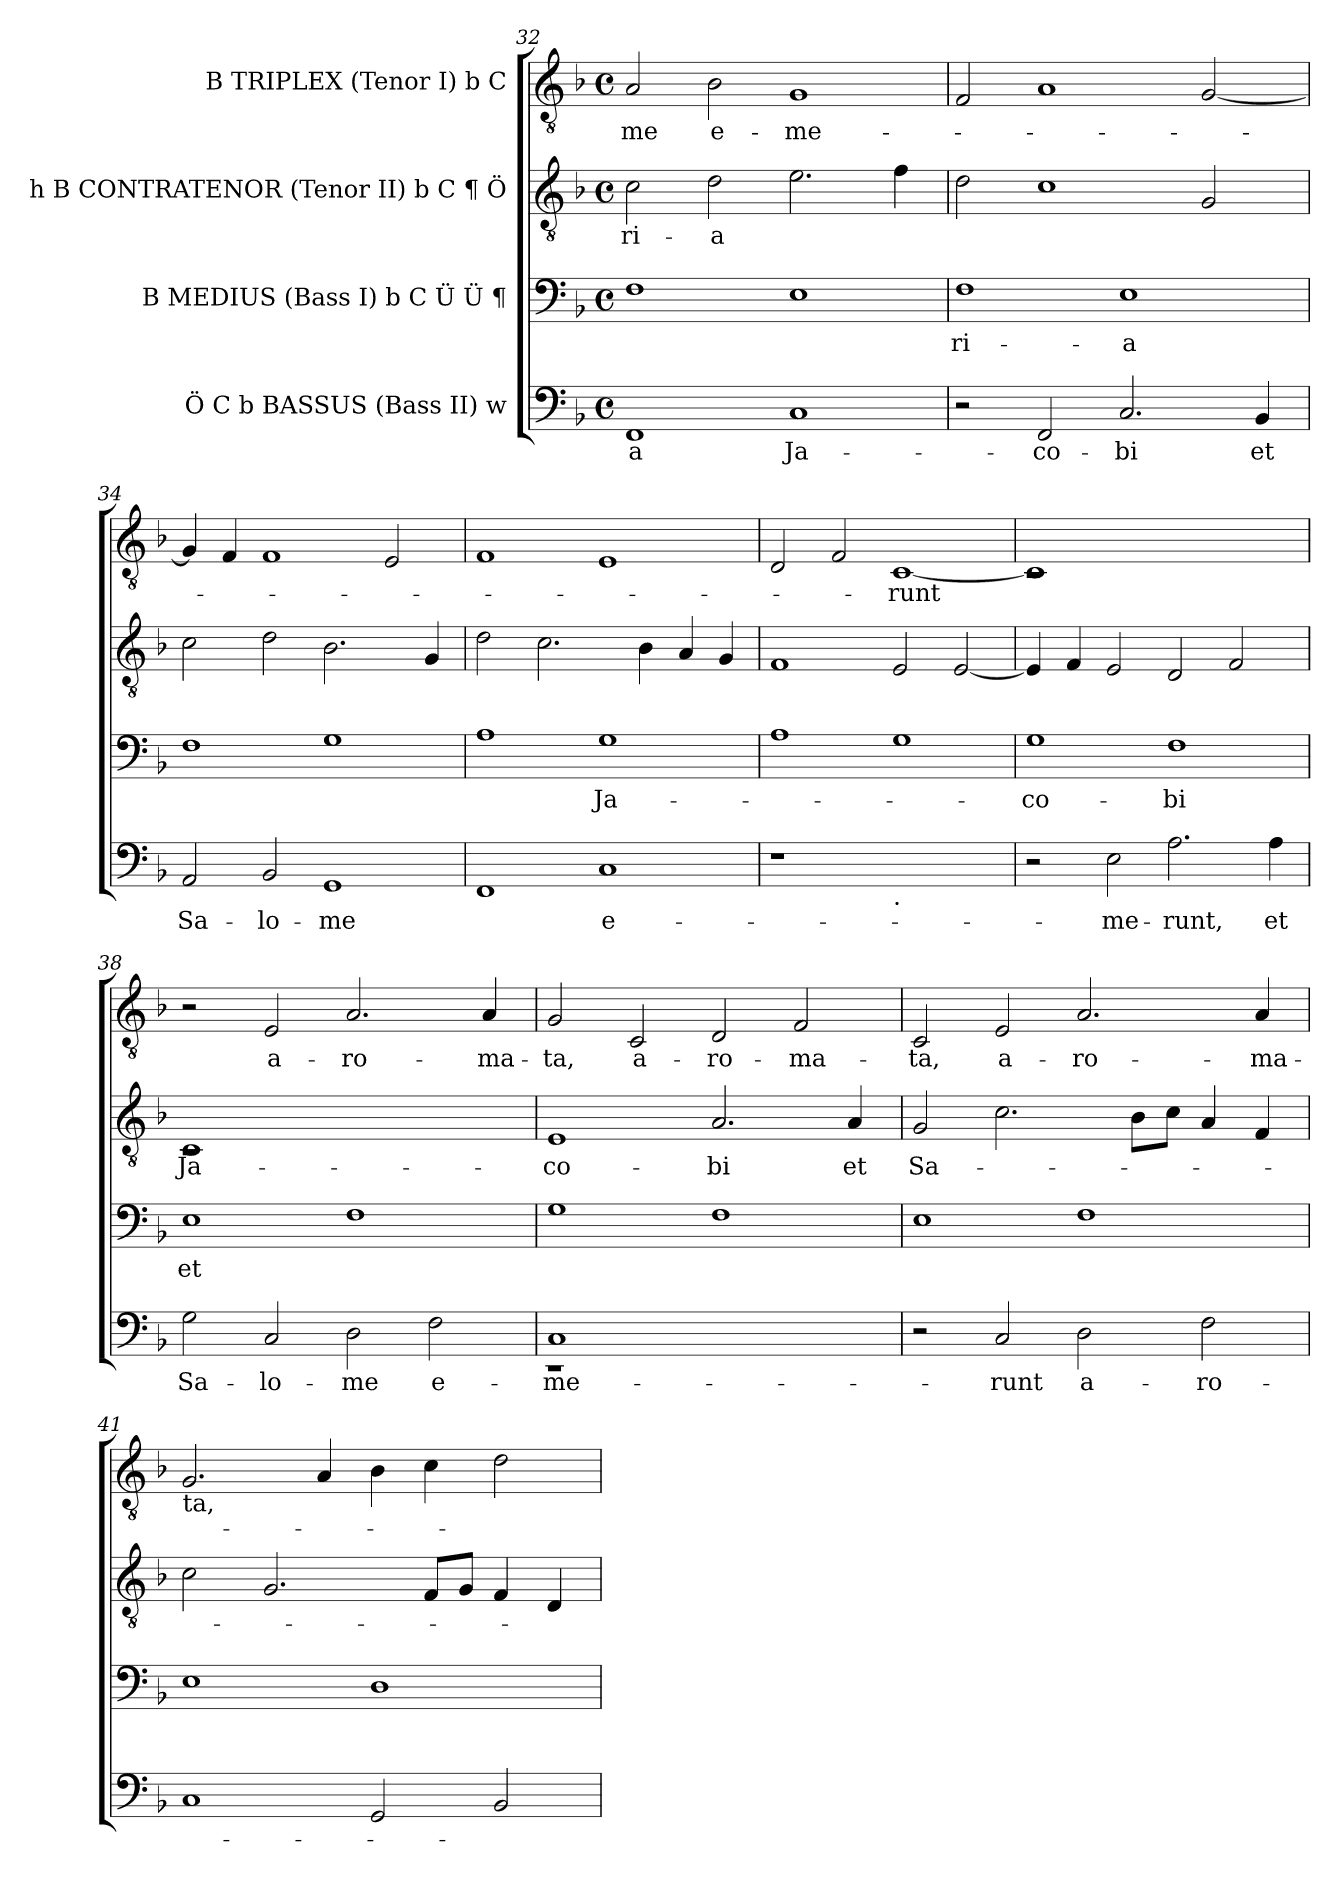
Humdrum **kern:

**kern	**text	**kern	**text	**kern	**text	**kern	**text
*part4	*part4	*part3	*part3	*part2	*part2	*part1	*part1
*staff4	*staff4	*staff3	*staff3	*staff2	*staff2	*staff1	*staff1
*I"Ö C b BASSUS (Bass II) w	*	*I"B MEDIUS (Bass I) b C Ü Ü ¶	*	*I"h B CONTRATENOR (Tenor II) b C ¶ Ö	*	*I"B TRIPLEX (Tenor I) b C	*
!!LO:PB:g=z
*clefF4	*	*clefF4	*	*clefGv2	*	*clefGv2	*
*k[b-]	*	*k[b-]	*	*k[b-]	*	*k[b-]	*
*F:	*	*F:	*	*F:	*	*F:	*
*M4/4	*	*M4/4	*	*M4/4	*	*M4/4	*
*met(c)	*	*met(c)	*	*met(c)	*	*met(c)	*
=32	=32	=32	=32	=32	=32	=32	=32
!	!LO:LY:b	!	!	!	!LO:LY:b	!	!LO:LY:b
1FF	-a	1F	.	2c\	-ri-	2A/	-me
!	!	!	!	!	!LO:LY:b	!	!LO:LY:b
.	.	.	.	2d\	-a	2B-\	e-
!	!LO:LY:b	!	!	!	!	!	!LO:LY:b
1C	Ja-	1E	.	2.e\	.	1G	-me-
.	.	.	.	4f\	.	.	.
=33	=33	=33	=33	=33	=33	=33	=33
!	!	!	!LO:LY:b:rj	!	!	!	!
2r	.	1F	-ri-	2d\	.	2F/	.
!	!LO:LY:b	!	!	!	!	!	!
2FF/	-co-	.	.	1c	.	1A	.
!	!LO:LY:b	!	!LO:LY:b	!	!	!	!
2.C/	-bi	1E	-a	.	.	.	.
.	.	.	.	2G/	.	[<2G/	.
!	!LO:LY:b	!	!	!	!	!	!
4BB-/	et	.	.	.	.	.	.
=34	=34	=34	=34	=34	=34	=34	=34
!	!LO:LY:b	!	!	!	!	!	!
2AA/	Sa-	1F	.	2c\	.	4G/]	.
.	.	.	.	.	.	4F/	.
!	!LO:LY:b	!	!	!	!	!	!
2BB-/	-lo-	.	.	2d\	.	1F	.
!	!LO:LY:b	!	!	!	!	!	!
1GG	-me	1G	.	2.B-\	.	.	.
.	.	.	.	.	.	2E/	.
.	.	.	.	4G/	.	.	.
=35	=35	=35	=35	=35	=35	=35	=35
1FF	.	1A	.	2d\	.	1F	.
.	.	.	.	2.c\	.	.	.
!	!LO:LY:b	!	!LO:LY:b	!	!	!	!
1C	e-	1G	Ja-	.	.	1E	.
.	.	.	.	4B-\	.	.	.
.	.	.	.	4A/	.	.	.
.	.	.	.	4G/	.	.	.
!!LO:LB:g=z
=36	=36	=36	=36	=36	=36	=36	=36
1r	.	1A	.	1F	.	2D/	.
.	.	.	.	.	.	2F/	.
!LO:TX:b:t=.	!	!	!	!	!	!	!
!	!	!	!	!	!	!	!LO:LY:b
1ryy	.	1G	.	2E/	.	[<1C	-runt
.	.	.	.	[<2E/	.	.	.
=37	=37	=37	=37	=37	=37	=37	=37
*	*	*	*	*	*	*^	*
!	!	!	!LO:LY:b:rj	!	!	!	!LO:N:vis=1	!
2r	.	1G	-co-	4E/]	.	1C]	0rC	.
.	.	.	.	4F/	.	.	.	.
!	!LO:LY:b	!	!	!	!	!	!	!
2E\	-me-	.	.	2E/	.	.	.	.
!	!LO:LY:b	!	!LO:LY:b	!	!	!	!	!
2.A\	-runt,	1F	-bi	2D/	.	1ryy	.	.
.	.	.	.	2F/	.	.	.	.
!	!LO:LY:b	!	!	!	!	!	!	!
4A\	et	.	.	.	.	.	.	.
*	*	*	*	*	*	*v	*v	*
=38	=38	=38	=38	=38	=38	=38	=38
*	*	*	*	*^	*	*	*
!	!LO:LY:b	!	!LO:LY:b	!	!LO:N:vis=1	!LO:LY:b	!	!
2G\	Sa-	1E	et	1C	0rC	Ja-	2r	.
!	!LO:LY:b	!	!	!	!	!	!	!LO:LY:b
2C/	-lo-	.	.	.	.	.	2E/	a-
!	!LO:LY:b	!	!	!	!	!	!	!LO:LY:b
2D\	-me	1F	.	1ryy	.	.	2.A/	-ro-
!	!LO:LY:b	!	!	!	!	!	!	!
2F\	e-	.	.	.	.	.	.	.
!	!	!	!	!	!	!	!	!LO:LY:b
.	.	.	.	.	.	.	4A/	-ma-
*	*	*	*	*v	*v	*	*	*
=39	=39	=39	=39	=39	=39	=39	=39
*^	*	*	*	*	*	*	*
!	!LO:N:vis=1	!LO:LY:b	!	!	!	!LO:LY:b:rj	!	!LO:LY:b
1C	0rEE	-me-	1G	.	1E	-co-	2G/	-ta,
!	!	!	!	!	!	!	!	!LO:LY:b
.	.	.	.	.	.	.	2C/	a-
!	!	!	!	!	!	!LO:LY:b	!	!LO:LY:b
1ryy	.	.	1F	.	2.A/	-bi	2D/	-ro-
!	!	!	!	!	!	!	!	!LO:LY:b
.	.	.	.	.	.	.	2F/	-ma-
!	!	!	!	!	!	!LO:LY:b	!	!
.	.	.	.	.	4A/	et	.	.
*v	*v	*	*	*	*	*	*	*
=40	=40	=40	=40	=40	=40	=40	=40
!	!	!	!	!	!LO:LY:b	!	!LO:LY:b
2r	.	1E	.	2G/	Sa-	2C/	-ta,
!	!LO:LY:b	!	!	!	!	!	!LO:LY:b
2C/	-runt	.	.	2.c\	.	2E/	a-
!	!LO:LY:b	!	!	!	!	!	!LO:LY:b
2D\	a-	1F	.	.	.	2.A/	-ro-
.	.	.	.	8B-\L	.	.	.
.	.	.	.	8c\J	.	.	.
!	!LO:LY:b	!	!	!	!	!	!
2F\	-ro-	.	.	4A/	.	.	.
!	!	!	!	!	!	!	!LO:LY:b
.	.	.	.	4F/	.	4A/	-ma-
!!LO:LB:g=z
=41	=41	=41	=41	=41	=41	=41	=41
!	!	!	!	!	!	!LO:TX:b:t=ta,	!
1C	.	1E	.	2c\	.	2.G/	.
.	.	.	.	2.G/	.	.	.
.	.	.	.	.	.	4A/	.
2GG/	.	1D	.	.	.	4B-\	.
.	.	.	.	8F/L	.	4c\	.
.	.	.	.	8G/J	.	.	.
2BB-/	.	.	.	4F/	.	2d\	.
.	.	.	.	4D/	.	.	.
=	=	=	=	=	=	=	=
*-	*-	*-	*-	*-	*-	*-	*-
